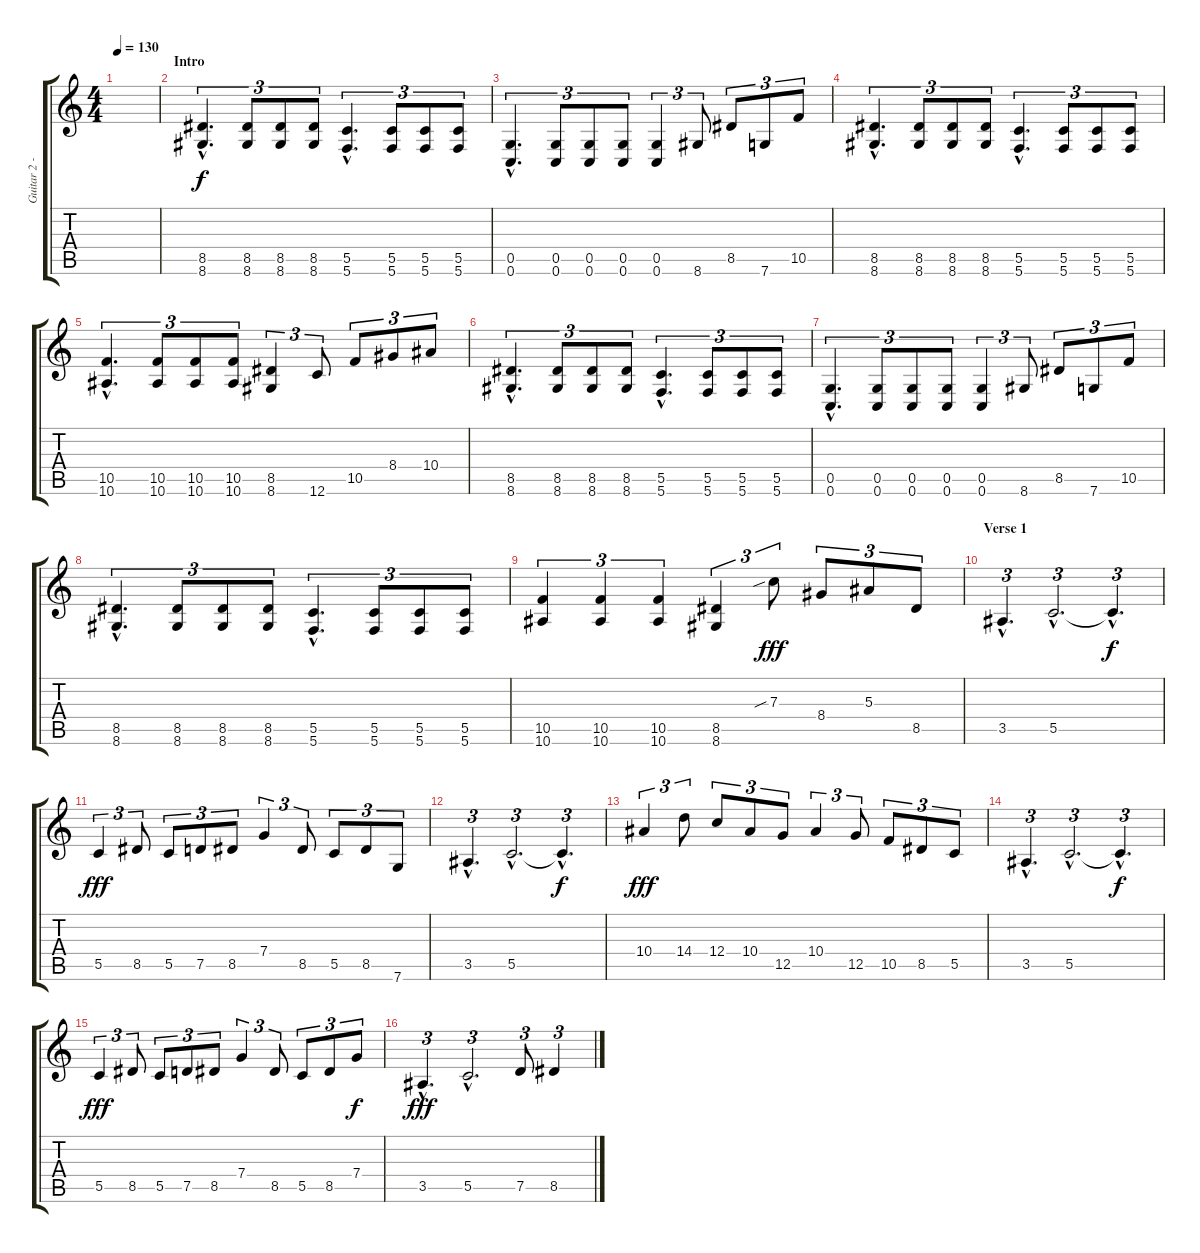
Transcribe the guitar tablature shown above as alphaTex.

\track ("Guitar 2 - Mario" "Guitar 2 -") {instrument overdrivenguitar}
\staff {score tabs}
\tuning (D4 A3 F3 C3 G2 C2) {hide}
\ts (4 4)
\tempo 130
\clef g2
\ks c
|
\section ("" "Intro")
(8.5{hac} 8.6{hac}).4{d tu (3 2)} (8.5 8.6).8{tu (3 2)} (8.5 8.6).8{tu (3 2)} (8.5 8.6).8{tu (3 2)} (5.5{hac} 5.6{hac}).4{d tu (3 2)} (5.5 5.6).8{tu (3 2)} (5.5 5.6).8{tu (3 2)} (5.5 5.6).8{tu (3 2)} |
(0.5{hac} 0.6{hac}).4{d tu (3 2)} (0.5 0.6).8{tu (3 2)} (0.5 0.6).8{tu (3 2)} (0.5 0.6).8{tu (3 2)} (0.5 0.6).4{tu (3 2)} 8.6.8{tu (3 2)} 8.5.8{tu (3 2)} 7.6.8{tu (3 2)} 10.5.8{tu (3 2)} |
(8.5{hac} 8.6{hac}).4{d tu (3 2)} (8.5 8.6).8{tu (3 2)} (8.5 8.6).8{tu (3 2)} (8.5 8.6).8{tu (3 2)} (5.5{hac} 5.6{hac}).4{d tu (3 2)} (5.5 5.6).8{tu (3 2)} (5.5 5.6).8{tu (3 2)} (5.5 5.6).8{tu (3 2)} |
(10.5{hac} 10.6{hac}).4{d tu (3 2)} (10.5 10.6).8{tu (3 2)} (10.5 10.6).8{tu (3 2)} (10.5 10.6).8{tu (3 2)} (8.5 8.6).4{tu (3 2)} 12.6.8{tu (3 2)} 10.5.8{tu (3 2)} 8.4.8{tu (3 2)} 10.4.8{tu (3 2)} |
(8.5{hac} 8.6{hac}).4{d tu (3 2)} (8.5 8.6).8{tu (3 2)} (8.5 8.6).8{tu (3 2)} (8.5 8.6).8{tu (3 2)} (5.5{hac} 5.6{hac}).4{d tu (3 2)} (5.5 5.6).8{tu (3 2)} (5.5 5.6).8{tu (3 2)} (5.5 5.6).8{tu (3 2)} |
(0.5{hac} 0.6{hac}).4{d tu (3 2)} (0.5 0.6).8{tu (3 2)} (0.5 0.6).8{tu (3 2)} (0.5 0.6).8{tu (3 2)} (0.5 0.6).4{tu (3 2)} 8.6.8{tu (3 2)} 8.5.8{tu (3 2)} 7.6.8{tu (3 2)} 10.5.8{tu (3 2)} |
(8.5{hac} 8.6{hac}).4{d tu (3 2)} (8.5 8.6).8{tu (3 2)} (8.5 8.6).8{tu (3 2)} (8.5 8.6).8{tu (3 2)} (5.5{hac} 5.6{hac}).4{d tu (3 2)} (5.5 5.6).8{tu (3 2)} (5.5 5.6).8{tu (3 2)} (5.5 5.6).8{tu (3 2)} |
(10.5 10.6).4{tu (3 2)} (10.5 10.6).4{tu (3 2)} (10.5 10.6).4{tu (3 2)} (8.5 8.6).4{tu (3 2)} 7.3{sib}.8{tu (3 2) dy fff} 8.4.8{tu (3 2)} 5.3.8{tu (3 2)} 8.5.8{tu (3 2)} |
\section ("" "Verse 1")
3.5{hac}.4{d tu (3 2) volume 16} 5.5{hac}.2{d tu (3 2)} 5.5{hac t}.4{d tu (3 2) dy f} |
5.5.4{tu (3 2) dy fff} 8.5.8{tu (3 2)} 5.5.8{tu (3 2)} 7.5.8{tu (3 2)} 8.5.8{tu (3 2)} 7.4.4{tu (3 2)} 8.5.8{tu (3 2)} 5.5.8{tu (3 2)} 8.5.8{tu (3 2)} 7.6.8{tu (3 2)} |
3.5{hac}.4{d tu (3 2)} 5.5{hac}.2{d tu (3 2)} 5.5{hac t}.4{d tu (3 2) dy f} |
10.4.4{tu (3 2) dy fff} 14.4.8{tu (3 2)} 12.4.8{tu (3 2)} 10.4.8{tu (3 2)} 12.5.8{tu (3 2)} 10.4.4{tu (3 2)} 12.5.8{tu (3 2)} 10.5.8{tu (3 2)} 8.5.8{tu (3 2)} 5.5.8{tu (3 2)} |
3.5{hac}.4{d tu (3 2)} 5.5{hac}.2{d tu (3 2)} 5.5{hac t}.4{d tu (3 2) dy f} |
5.5.4{tu (3 2) dy fff} 8.5.8{tu (3 2)} 5.5.8{tu (3 2)} 7.5.8{tu (3 2)} 8.5.8{tu (3 2)} 7.4.4{tu (3 2)} 8.5.8{tu (3 2)} 5.5.8{tu (3 2)} 8.5.8{tu (3 2)} 7.4.8{tu (3 2) dy f} |
3.5{hac}.4{d tu (3 2) dy fff} 5.5{hac}.2{d tu (3 2)} 7.5.8{tu (3 2)} 8.5.4{tu (3 2)}
